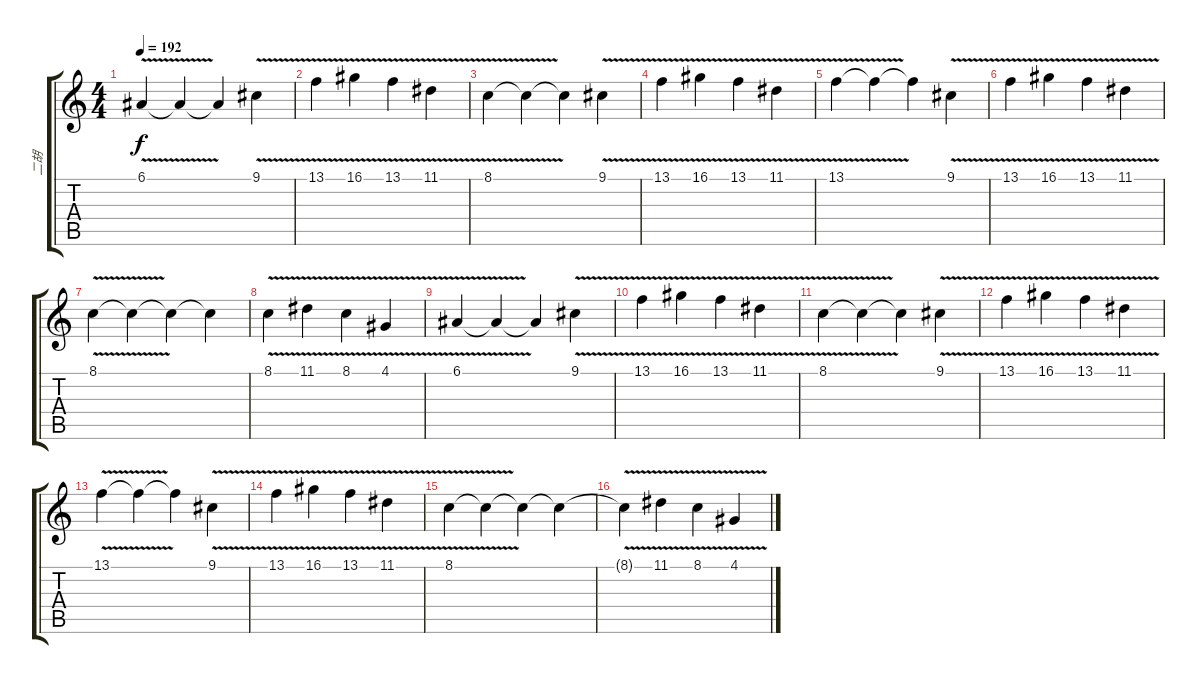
\track ("二胡" "二胡") {instrument violin}
\staff {score tabs}
\tuning (E4 B3 G3 D3 A2 E2) {hide}
\ts (4 4)
\tempo 192
\clef g2
\ks c
6.1{v}.4{dy f} 6.1{t}.4 6.1{t}.4 9.1{v}.4 |
13.1{v}.4 16.1{v}.4 13.1{v}.4 11.1{v}.4 |
8.1{v}.4 8.1{t}.4 8.1{t}.4 9.1{v}.4 |
13.1{v}.4 16.1{v}.4 13.1{v}.4 11.1{v}.4 |
13.1{v}.4 13.1{t}.4 13.1{t}.4 9.1{v}.4 |
13.1{v}.4 16.1{v}.4 13.1{v}.4 11.1{v}.4 |
8.1{v}.4 8.1{t}.4 8.1{t}.4 8.1{t}.4 |
8.1{v}.4 11.1{v}.4 8.1{v}.4 4.1{v}.4 |
6.1{v}.4 6.1{t}.4 6.1{t}.4 9.1{v}.4 |
13.1{v}.4 16.1{v}.4 13.1{v}.4 11.1{v}.4 |
8.1{v}.4 8.1{t}.4 8.1{t}.4 9.1{v}.4 |
13.1{v}.4 16.1{v}.4 13.1{v}.4 11.1{v}.4 |
13.1{v}.4 13.1{t}.4 13.1{t}.4 9.1{v}.4 |
13.1{v}.4 16.1{v}.4 13.1{v}.4 11.1{v}.4 |
8.1{v}.4 8.1{t}.4 8.1{t}.4 8.1{t}.4 |
8.1{v t}.4 11.1{v}.4 8.1{v}.4 4.1{v}.4
